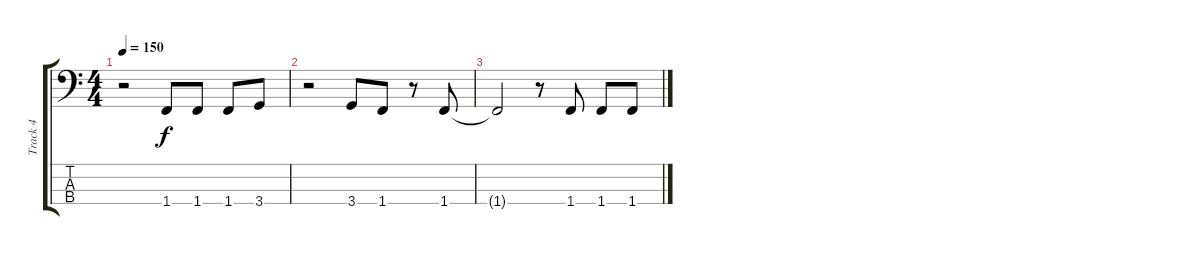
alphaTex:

\track ("Track 4" "Track 4") {instrument electricbassfinger}
\staff {score tabs}
\tuning (G2 D2 A1 E1) {hide}
\ts (4 4)
\tempo 150
\clef f4
\ks c
r.2{dy f} 1.4.8 1.4.8 1.4.8 3.4.8 |
r.2 3.4.8 1.4.8 r.8 1.4.8 |
1.4{t}.2 r.8 1.4.8 1.4.8 1.4.8
